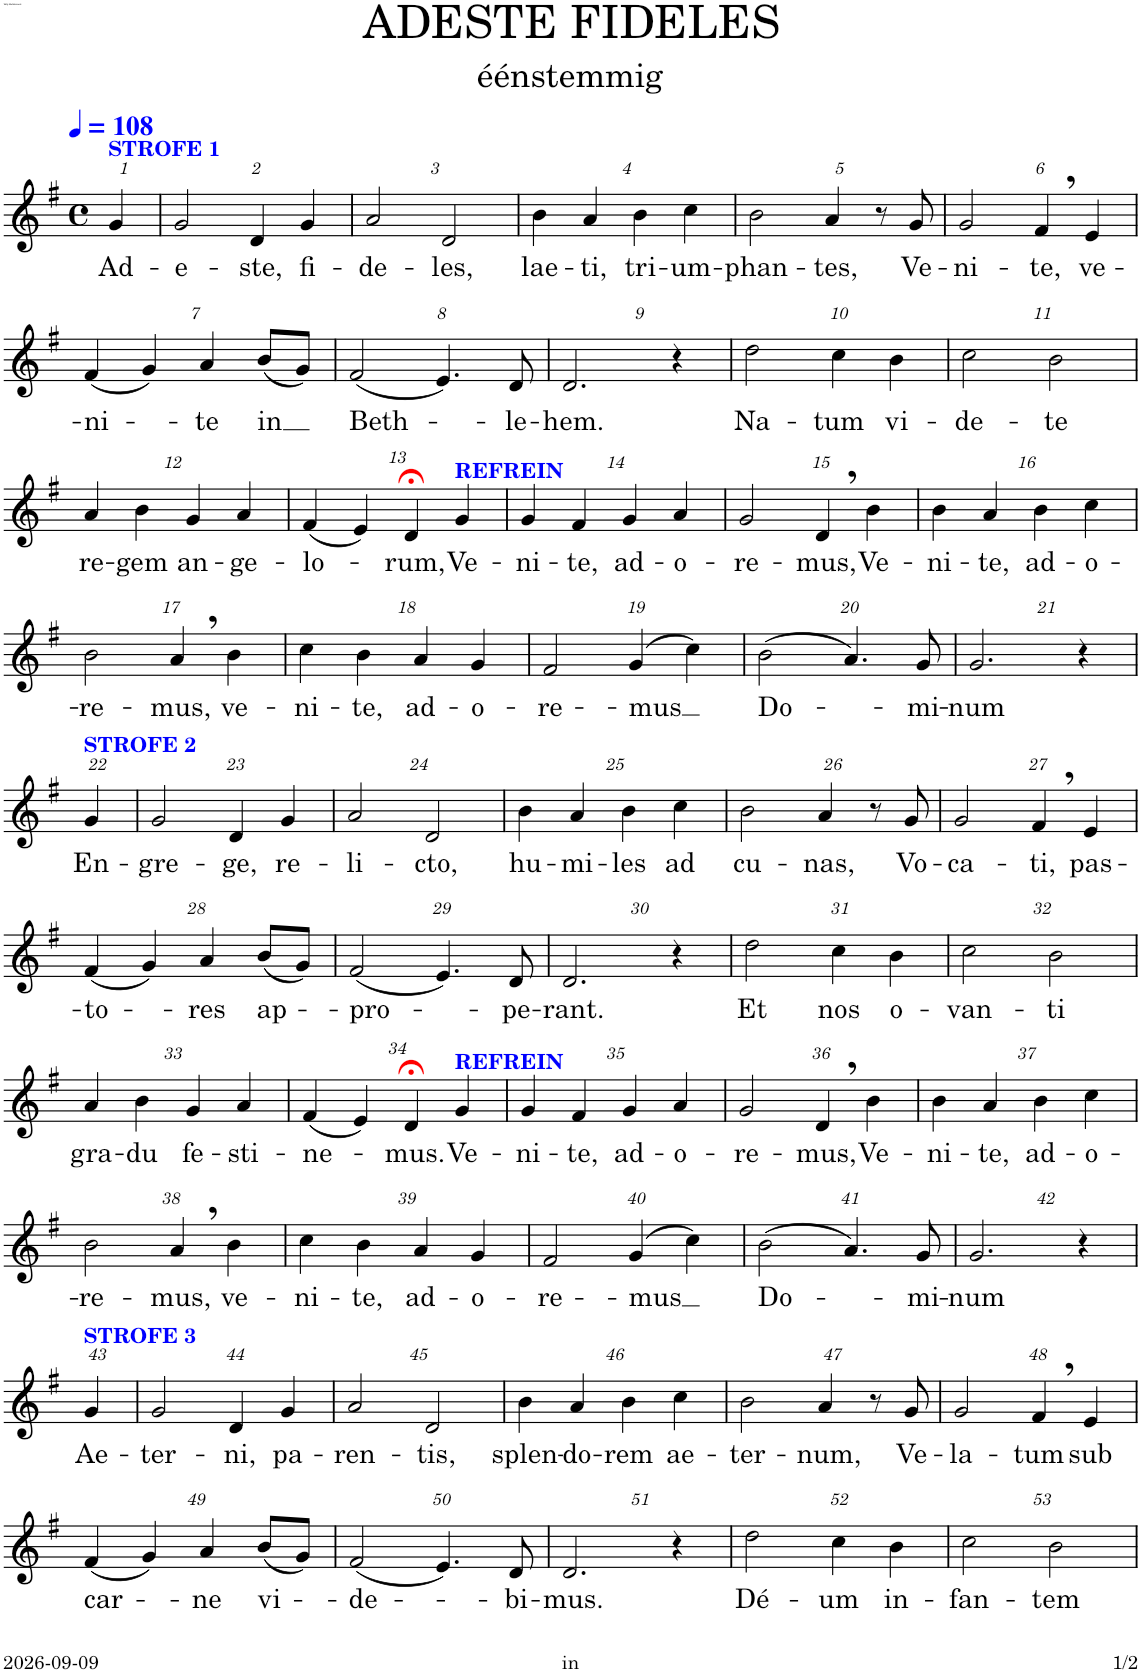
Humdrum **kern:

**kern	**text
*part1	*part1
*staff1	*staff1
*I"Sopraan	*
*clefG2	*
*k[f#]	*
*M4/4	*
*met(c)	*
*MM108	*
=1	=1
!LO:TX:a:B:color=#0000FF:t=STROFE 1	!
!	!LO:LY:b
4g/	Ad-
=2	=2
!	!LO:LY:b
2g/	-e-
!	!LO:LY:b
4d/	-ste,
!	!LO:LY:b
4g/	fi-
=3	=3
!	!LO:LY:b
2a/	-de-
!	!LO:LY:b
2d/	-les,
=4	=4
!	!LO:LY:b
4b\	lae-
!	!LO:LY:b
4a/	-ti,
!	!LO:LY:b
4b\	tri-
!	!LO:LY:b
4cc\	-um-
=5	=5
!	!LO:LY:b
2b\	-phan-
!	!LO:LY:b
4a/	-tes,
8r	.
!	!LO:LY:b
8g/	Ve-
=6	=6
!	!LO:LY:b
2g/	-ni-
!	!LO:LY:b
4f#,/	-te,
!	!LO:LY:b
4e/	ve-
!!LO:LB:g=z
=7	=7
!	!LO:LY:b
(4f#/	-ni-
4g/)	.
!	!LO:LY:b
4a/	-te
!	!LO:LY:b
(8b/L	in
8g/J)	.
=8	=8
!	!LO:LY:b
(2f#/	Beth-
4.e/)	.
!	!LO:LY:b
8d/	-le-
=9	=9
!	!LO:LY:b
2.d/	-hem.
4r	.
=10	=10
!	!LO:LY:b
2dd\	Na-
!	!LO:LY:b
4cc\	-tum
!	!LO:LY:b
4b\	vi-
=11	=11
!	!LO:LY:b
2cc\	-de-
!	!LO:LY:b
2b\	-te
!!LO:LB:g=z
=12	=12
!	!LO:LY:b
4a/	re-
!	!LO:LY:b
4b\	-gem
!	!LO:LY:b
4g/	an-
!	!LO:LY:b
4a/	-ge-
=13	=13
!	!LO:LY:b
(4f#/	-lo-
4e/)	.
!	!LO:LY:b
4d;</	-rum,
!LO:TX:a:B:color=#0000FF:t=REFREIN	!
!	!LO:LY:b
4g/	Ve-
=14	=14
!	!LO:LY:b
4g/	-ni-
!	!LO:LY:b
4f#/	-te,
!	!LO:LY:b
4g/	ad-
!	!LO:LY:b
4a/	-o-
=15	=15
!	!LO:LY:b
2g/	-re-
!	!LO:LY:b
4d,/	-mus,
!	!LO:LY:b
4b\	Ve-
=16	=16
!	!LO:LY:b
4b\	-ni-
!	!LO:LY:b
4a/	-te,
!	!LO:LY:b
4b\	ad-
!	!LO:LY:b
4cc\	-o-
!!LO:LB:g=z
=17	=17
!	!LO:LY:b
2b\	-re-
!	!LO:LY:b
4a,/	-mus,
!	!LO:LY:b
4b\	ve-
=18	=18
!	!LO:LY:b
4cc\	-ni-
!	!LO:LY:b
4b\	-te,
!	!LO:LY:b
4a/	ad-
!	!LO:LY:b
4g/	-o-
=19	=19
!	!LO:LY:b
2f#/	-re-
!	!LO:LY:b
(4g/	-mus
4cc\)	.
=20	=20
!	!LO:LY:b
(2b\	Do-
4.a/)	.
!	!LO:LY:b
8g/	-mi-
=21	=21
!	!LO:LY:b
2.g/	-num
4r	.
!!LO:LB:g=z
=22	=22
!LO:TX:a:B:color=#0000FF:t=STROFE 2	!
!	!LO:LY:b
4g/	En-
=23	=23
!	!LO:LY:b
2g/	-gre-
!	!LO:LY:b
4d/	-ge,
!	!LO:LY:b
4g/	re-
=24	=24
!	!LO:LY:b
2a/	-li-
!	!LO:LY:b
2d/	-cto,
=25	=25
!	!LO:LY:b
4b\	hu-
!	!LO:LY:b
4a/	-mi-
!	!LO:LY:b
4b\	-les
!	!LO:LY:b
4cc\	ad
=26	=26
!	!LO:LY:b
2b\	cu-
!	!LO:LY:b
4a/	-nas,
8r	.
!	!LO:LY:b
8g/	Vo-
=27	=27
!	!LO:LY:b
2g/	-ca-
!	!LO:LY:b
4f#,/	-ti,
!	!LO:LY:b
4e/	pas-
!!LO:LB:g=z
=28	=28
!	!LO:LY:b
(4f#/	-to-
4g/)	.
!	!LO:LY:b
4a/	-res
!	!LO:LY:b
(8b/L	ap-
8g/J)	.
=29	=29
!	!LO:LY:b
(2f#/	-pro-
4.e/)	.
!	!LO:LY:b
8d/	-pe-
=30	=30
!	!LO:LY:b
2.d/	-rant.
4r	.
=31	=31
!	!LO:LY:b
2dd\	Et
!	!LO:LY:b
4cc\	nos
!	!LO:LY:b
4b\	o-
=32	=32
!	!LO:LY:b
2cc\	-van-
!	!LO:LY:b
2b\	-ti
!!LO:LB:g=z
=33	=33
!	!LO:LY:b
4a/	gra-
!	!LO:LY:b
4b\	-du
!	!LO:LY:b
4g/	fe-
!	!LO:LY:b
4a/	-sti-
=34	=34
!	!LO:LY:b
(4f#/	-ne-
4e/)	.
!	!LO:LY:b
4d;</	-mus.
!LO:TX:a:B:color=#0000FF:t=REFREIN	!
!	!LO:LY:b
4g/	Ve-
=35	=35
!	!LO:LY:b
4g/	-ni-
!	!LO:LY:b
4f#/	-te,
!	!LO:LY:b
4g/	ad-
!	!LO:LY:b
4a/	-o-
=36	=36
!	!LO:LY:b
2g/	-re-
!	!LO:LY:b
4d,/	-mus,
!	!LO:LY:b
4b\	Ve-
=37	=37
!	!LO:LY:b
4b\	-ni-
!	!LO:LY:b
4a/	-te,
!	!LO:LY:b
4b\	ad-
!	!LO:LY:b
4cc\	-o-
!!LO:LB:g=z
=38	=38
!	!LO:LY:b
2b\	-re-
!	!LO:LY:b
4a,/	-mus,
!	!LO:LY:b
4b\	ve-
=39	=39
!	!LO:LY:b
4cc\	-ni-
!	!LO:LY:b
4b\	-te,
!	!LO:LY:b
4a/	ad-
!	!LO:LY:b
4g/	-o-
=40	=40
!	!LO:LY:b
2f#/	-re-
!	!LO:LY:b
(4g/	-mus
4cc\)	.
=41	=41
!	!LO:LY:b
(2b\	Do-
4.a/)	.
!	!LO:LY:b
8g/	-mi-
=42	=42
!	!LO:LY:b
2.g/	-num
4r	.
!!LO:LB:g=z
=43	=43
!LO:TX:a:B:color=#0000FF:t=STROFE 3	!
!	!LO:LY:b
4g/	Ae-
=44	=44
!	!LO:LY:b
2g/	-ter-
!	!LO:LY:b
4d/	-ni,
!	!LO:LY:b
4g/	pa-
=45	=45
!	!LO:LY:b
2a/	-ren-
!	!LO:LY:b
2d/	-tis,
=46	=46
!	!LO:LY:b
4b\	splen-
!	!LO:LY:b
4a/	-do-
!	!LO:LY:b
4b\	-rem
!	!LO:LY:b
4cc\	ae-
=47	=47
!	!LO:LY:b
2b\	-ter-
!	!LO:LY:b
4a/	-num,
8r	.
!	!LO:LY:b
8g/	Ve-
=48	=48
!	!LO:LY:b
2g/	-la-
!	!LO:LY:b
4f#,/	-tum
!	!LO:LY:b
4e/	sub
!!LO:LB:g=z
=49	=49
!	!LO:LY:b
(4f#/	car-
4g/)	.
!	!LO:LY:b
4a/	-ne
!	!LO:LY:b
(8b/L	vi-
8g/J)	.
=50	=50
!	!LO:LY:b
(2f#/	-de-
4.e/)	.
!	!LO:LY:b
8d/	-bi-
=51	=51
!	!LO:LY:b
2.d/	-mus.
4r	.
=52	=52
!	!LO:LY:b
2dd\	Dé-
!	!LO:LY:b
4cc\	-um
!	!LO:LY:b
4b\	in-
=53	=53
!	!LO:LY:b
2cc\	-fan-
!	!LO:LY:b
2b\	-tem
=	=
*-	*-
